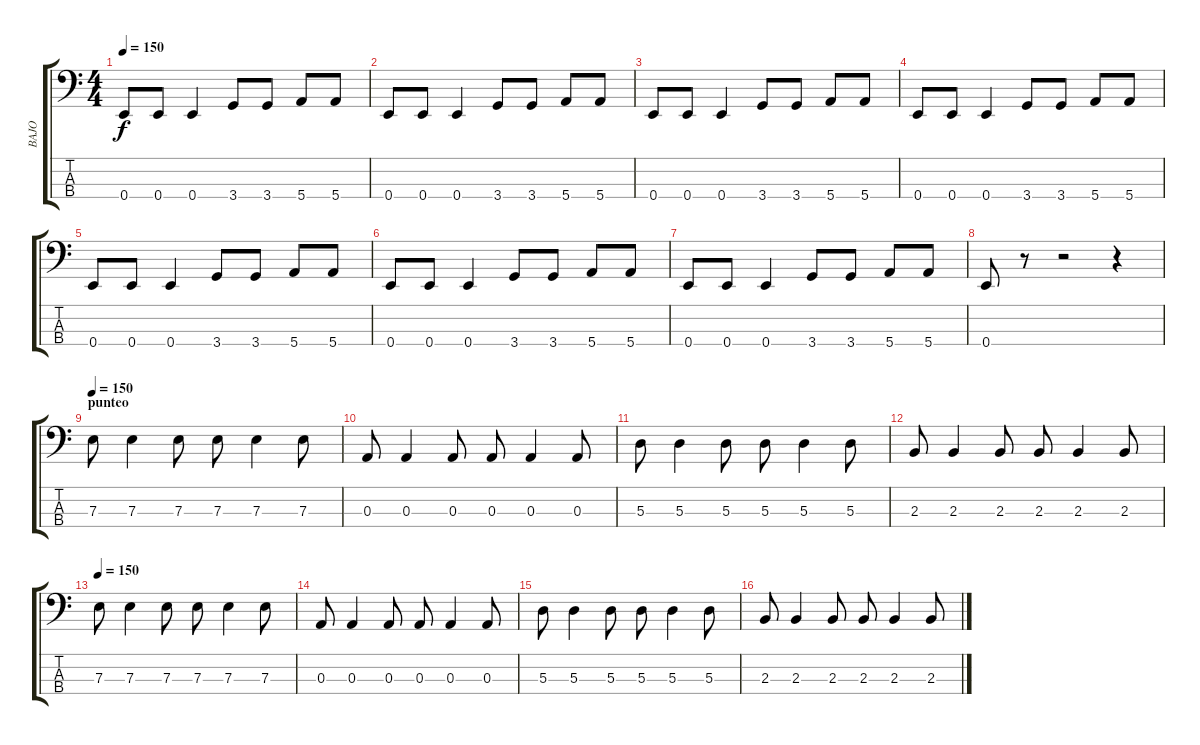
\track ("BAJO" "BAJO") {instrument electricbasspick}
\staff {score tabs}
\tuning (G2 D2 A1 E1) {hide}
\ts (4 4)
\tempo 150
\clef f4
\ks c
0.4.8{dy f} 0.4.8 0.4.4 3.4.8 3.4.8 5.4.8 5.4.8 |
0.4.8 0.4.8 0.4.4 3.4.8 3.4.8 5.4.8 5.4.8 |
0.4.8 0.4.8 0.4.4 3.4.8 3.4.8 5.4.8 5.4.8 |
0.4.8 0.4.8 0.4.4 3.4.8 3.4.8 5.4.8 5.4.8 |
0.4.8 0.4.8 0.4.4 3.4.8 3.4.8 5.4.8 5.4.8 |
0.4.8 0.4.8 0.4.4 3.4.8 3.4.8 5.4.8 5.4.8 |
0.4.8 0.4.8 0.4.4 3.4.8 3.4.8 5.4.8 5.4.8 |
0.4.8 r.8 r.2 r.4 |
\section ("" "punteo")
\tempo 150
7.3.8 7.3.4 7.3.8 7.3.8 7.3.4 7.3.8 |
0.3.8 0.3.4 0.3.8 0.3.8 0.3.4 0.3.8 |
5.3.8 5.3.4 5.3.8 5.3.8 5.3.4 5.3.8 |
2.3.8 2.3.4 2.3.8 2.3.8 2.3.4 2.3.8 |
\tempo 150
7.3.8 7.3.4 7.3.8 7.3.8 7.3.4 7.3.8 |
0.3.8 0.3.4 0.3.8 0.3.8 0.3.4 0.3.8 |
5.3.8 5.3.4 5.3.8 5.3.8 5.3.4 5.3.8 |
2.3.8 2.3.4 2.3.8 2.3.8 2.3.4 2.3.8
